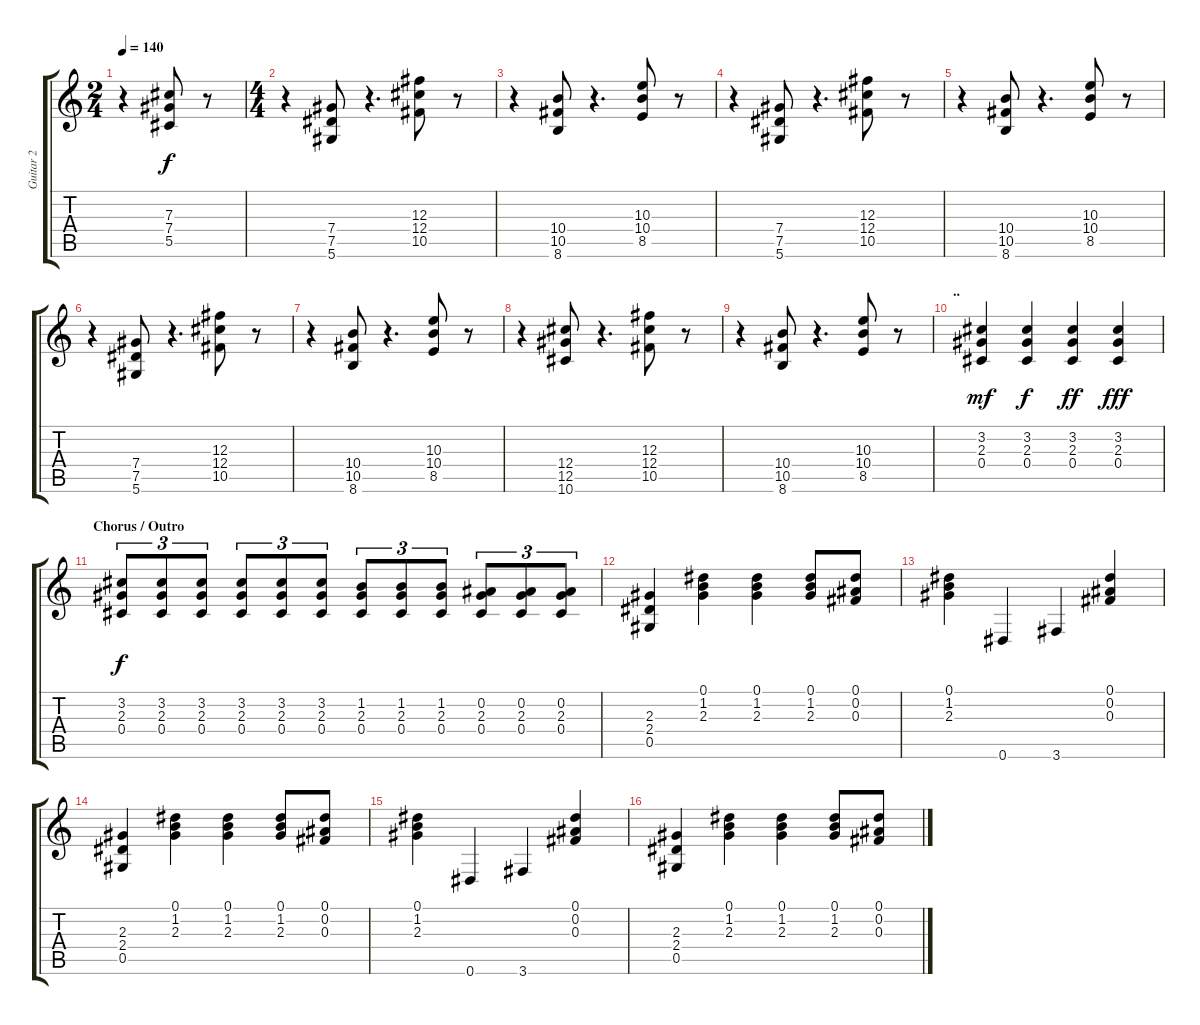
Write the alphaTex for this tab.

\track ("Guitar 2" "Guitar 2") {instrument distortionguitar}
\staff {score tabs}
\tuning (Eb4 Bb3 Gb3 Db3 Ab2 Eb2) {hide}
\ts (2 4)
\tempo 140
\clef g2
\ks c
r.4{dy f} (7.3 7.4 5.5).8 r.8 |
\ts (4 4)
r.4 (7.4 7.5 5.6).8 r.4{d} (12.3 12.4 10.5).8 r.8 |
r.4 (10.4 10.5 8.6).8 r.4{d} (10.3 10.4 8.5).8 r.8 |
r.4 (7.4 7.5 5.6).8 r.4{d} (12.3 12.4 10.5).8 r.8 |
r.4 (10.4 10.5 8.6).8 r.4{d} (10.3 10.4 8.5).8 r.8 |
r.4 (7.4 7.5 5.6).8 r.4{d} (12.3 12.4 10.5).8 r.8 |
r.4 (10.4 10.5 8.6).8 r.4{d} (10.3 10.4 8.5).8 r.8 |
r.4 (12.4 12.5 10.6).8 r.4{d} (12.3 12.4 10.5).8 r.8 |
r.4 (10.4 10.5 8.6).8 r.4{d} (10.3 10.4 8.5).8 r.8 |
\section ("" "..")
(3.2 2.3 0.4).4{dy mf volume 10 instrument overdrivenguitar} (3.2 2.3 0.4).4{dy f} (3.2 2.3 0.4).4{dy ff} (3.2 2.3 0.4).4{dy fff} |
\section ("" "Chorus / Outro")
(3.2 2.3 0.4).8{tu (3 2) dy f volume 13 instrument distortionguitar} (3.2 2.3 0.4).8{tu (3 2)} (3.2 2.3 0.4).8{tu (3 2)} (3.2 2.3 0.4).8{tu (3 2)} (3.2 2.3 0.4).8{tu (3 2)} (3.2 2.3 0.4).8{tu (3 2)} (1.2 2.3 0.4).8{tu (3 2)} (1.2 2.3 0.4).8{tu (3 2)} (1.2 2.3 0.4).8{tu (3 2)} (0.2 2.3 0.4).8{tu (3 2)} (0.2 2.3 0.4).8{tu (3 2)} (0.2 2.3 0.4).8{tu (3 2)} |
(2.3 2.4 0.5).4 (0.1 1.2 2.3).4 (0.1 1.2 2.3).4 (0.1 1.2 2.3).8 (0.1 0.2 0.3).8 |
(0.1 1.2 2.3).4 0.6.4 3.6.4 (0.1 0.2 0.3).4 |
(2.3 2.4 0.5).4 (0.1 1.2 2.3).4 (0.1 1.2 2.3).4 (0.1 1.2 2.3).8 (0.1 0.2 0.3).8 |
(0.1 1.2 2.3).4 0.6.4 3.6.4 (0.1 0.2 0.3).4 |
(2.3 2.4 0.5).4 (0.1 1.2 2.3).4 (0.1 1.2 2.3).4 (0.1 1.2 2.3).8 (0.1 0.2 0.3).8
